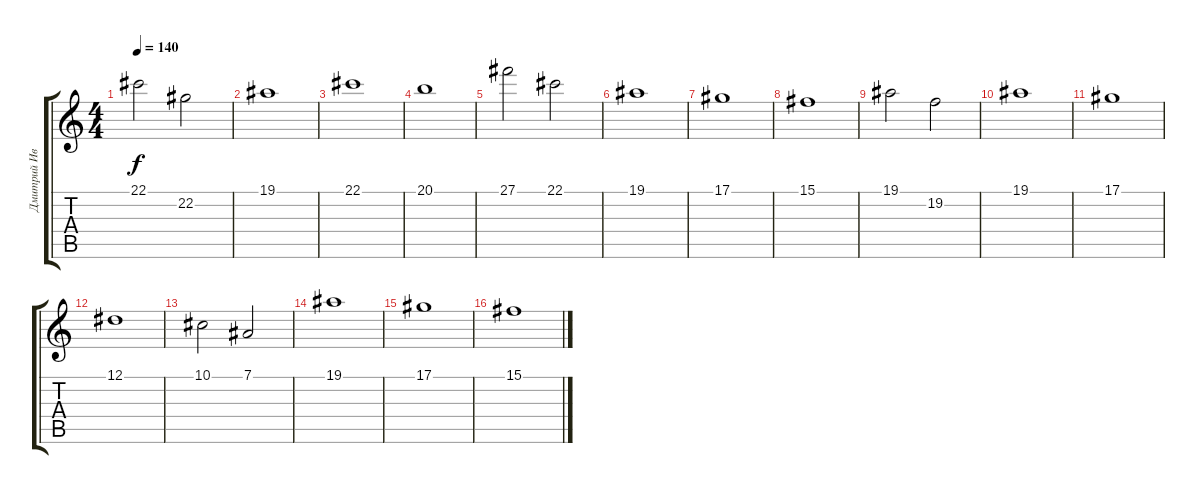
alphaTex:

\track ("Дмитрий Иванов" "Дмитрий Ив") {instrument synthvoice}
\staff {score tabs}
\tuning (Eb4 Bb3 Gb3 Db3 Ab2 Eb2) {hide}
\ts (4 4)
\tempo 140
\clef g2
\ks c
22.1.2{dy f} 22.2.2 |
19.1.1 |
22.1.1 |
20.1.1 |
27.1.2 22.1.2 |
19.1.1{volume 10} |
17.1.1 |
15.1.1 |
19.1.2 19.2.2 |
19.1.1{volume 8} |
17.1.1 |
12.1.1 |
10.1.2 7.1.2 |
19.1.1{volume 4} |
17.1.1 |
15.1.1
